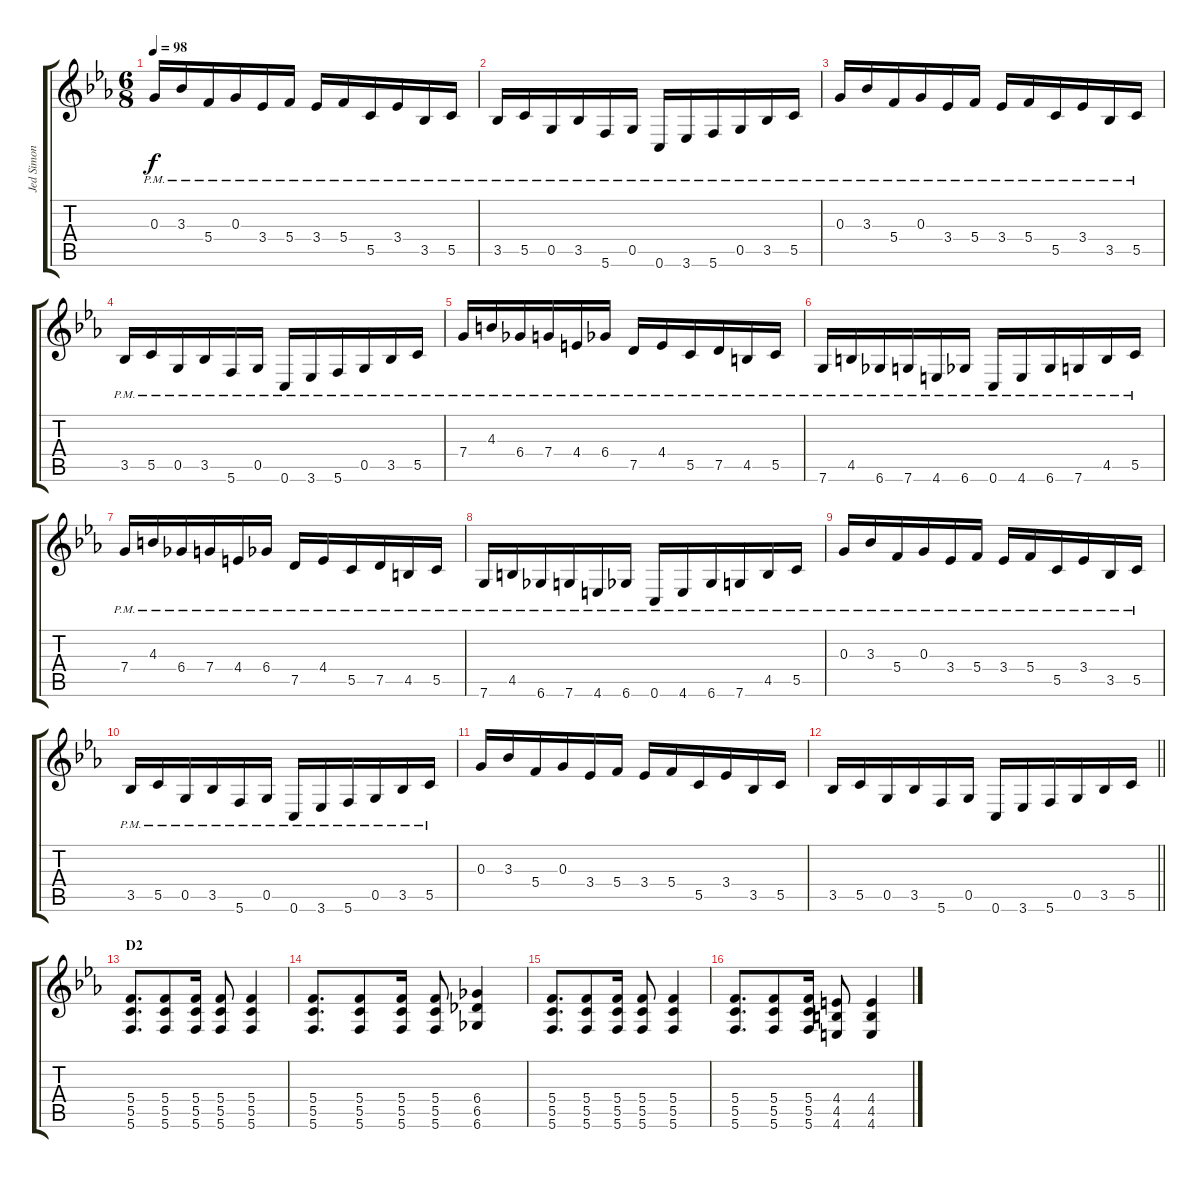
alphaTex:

\track ("Jed Simon" "Jed Simon") {instrument distortionguitar}
\staff {score tabs}
\tuning (E4 C4 G3 C3 G2 C2) {hide}
\ts (6 8)
\tempo 98
\clef g2
\ks eb
0.3{pm}.16{dy f} 3.3{pm}.16 5.4{pm}.16 0.3{pm}.16 3.4{pm}.16 5.4{pm}.16 3.4{pm}.16 5.4{pm}.16 5.5{pm}.16 3.4{pm}.16 3.5{pm}.16 5.5{pm}.16 |
3.5{pm}.16 5.5{pm}.16 0.5{pm}.16 3.5{pm}.16 5.6{pm}.16 0.5{pm}.16 0.6{pm}.16 3.6{pm}.16 5.6{pm}.16 0.5{pm}.16 3.5{pm}.16 5.5{pm}.16 |
0.3{pm}.16 3.3{pm}.16 5.4{pm}.16 0.3{pm}.16 3.4{pm}.16 5.4{pm}.16 3.4{pm}.16 5.4{pm}.16 5.5{pm}.16 3.4{pm}.16 3.5{pm}.16 5.5{pm}.16 |
3.5{pm}.16 5.5{pm}.16 0.5{pm}.16 3.5{pm}.16 5.6{pm}.16 0.5{pm}.16 0.6{pm}.16 3.6{pm}.16 5.6{pm}.16 0.5{pm}.16 3.5{pm}.16 5.5{pm}.16 |
7.4{pm}.16 4.3{pm}.16 6.4{pm}.16 7.4{pm}.16 4.4{pm}.16 6.4{pm}.16 7.5{pm}.16 4.4{pm}.16 5.5{pm}.16 7.5{pm}.16 4.5{pm}.16 5.5{pm}.16 |
7.6{pm}.16 4.5{pm}.16 6.6{pm}.16 7.6{pm}.16 4.6{pm}.16 6.6{pm}.16 0.6{pm}.16 4.6{pm}.16 6.6{pm}.16 7.6{pm}.16 4.5{pm}.16 5.5{pm}.16 |
7.4{pm}.16 4.3{pm}.16 6.4{pm}.16 7.4{pm}.16 4.4{pm}.16 6.4{pm}.16 7.5{pm}.16 4.4{pm}.16 5.5{pm}.16 7.5{pm}.16 4.5{pm}.16 5.5{pm}.16 |
7.6{pm}.16 4.5{pm}.16 6.6{pm}.16 7.6{pm}.16 4.6{pm}.16 6.6{pm}.16 0.6{pm}.16 4.6{pm}.16 6.6{pm}.16 7.6{pm}.16 4.5{pm}.16 5.5{pm}.16 |
0.3{pm}.16 3.3{pm}.16 5.4{pm}.16 0.3{pm}.16 3.4{pm}.16 5.4{pm}.16 3.4{pm}.16 5.4{pm}.16 5.5{pm}.16 3.4{pm}.16 3.5{pm}.16 5.5{pm}.16 |
3.5{pm}.16 5.5{pm}.16 0.5{pm}.16 3.5{pm}.16 5.6{pm}.16 0.5{pm}.16 0.6{pm}.16 3.6{pm}.16 5.6{pm}.16 0.5{pm}.16 3.5{pm}.16 5.5{pm}.16 |
0.3.16 3.3.16 5.4.16 0.3.16 3.4.16 5.4.16 3.4.16 5.4.16 5.5.16 3.4.16 3.5.16 5.5.16 |
\barLineRight lightlight
3.5.16 5.5.16 0.5.16 3.5.16 5.6.16 0.5.16 0.6.16 3.6.16 5.6.16 0.5.16 3.5.16 5.5.16 |
\section ("" "D2")
(5.4 5.5 5.6).8{d} (5.4 5.5 5.6).8 (5.4 5.5 5.6).16 (5.4 5.5 5.6).8 (5.4 5.5 5.6).4 |
(5.4 5.5 5.6).8{d} (5.4 5.5 5.6).8 (5.4 5.5 5.6).16 (5.4 5.5 5.6).8 (6.4 6.5 6.6).4 |
(5.4 5.5 5.6).8{d} (5.4 5.5 5.6).8 (5.4 5.5 5.6).16 (5.4 5.5 5.6).8 (5.4 5.5 5.6).4 |
(5.4 5.5 5.6).8{d} (5.4 5.5 5.6).8 (5.4 5.5 5.6).16 (4.4 4.5 4.6).8 (4.4 4.5 4.6).4
